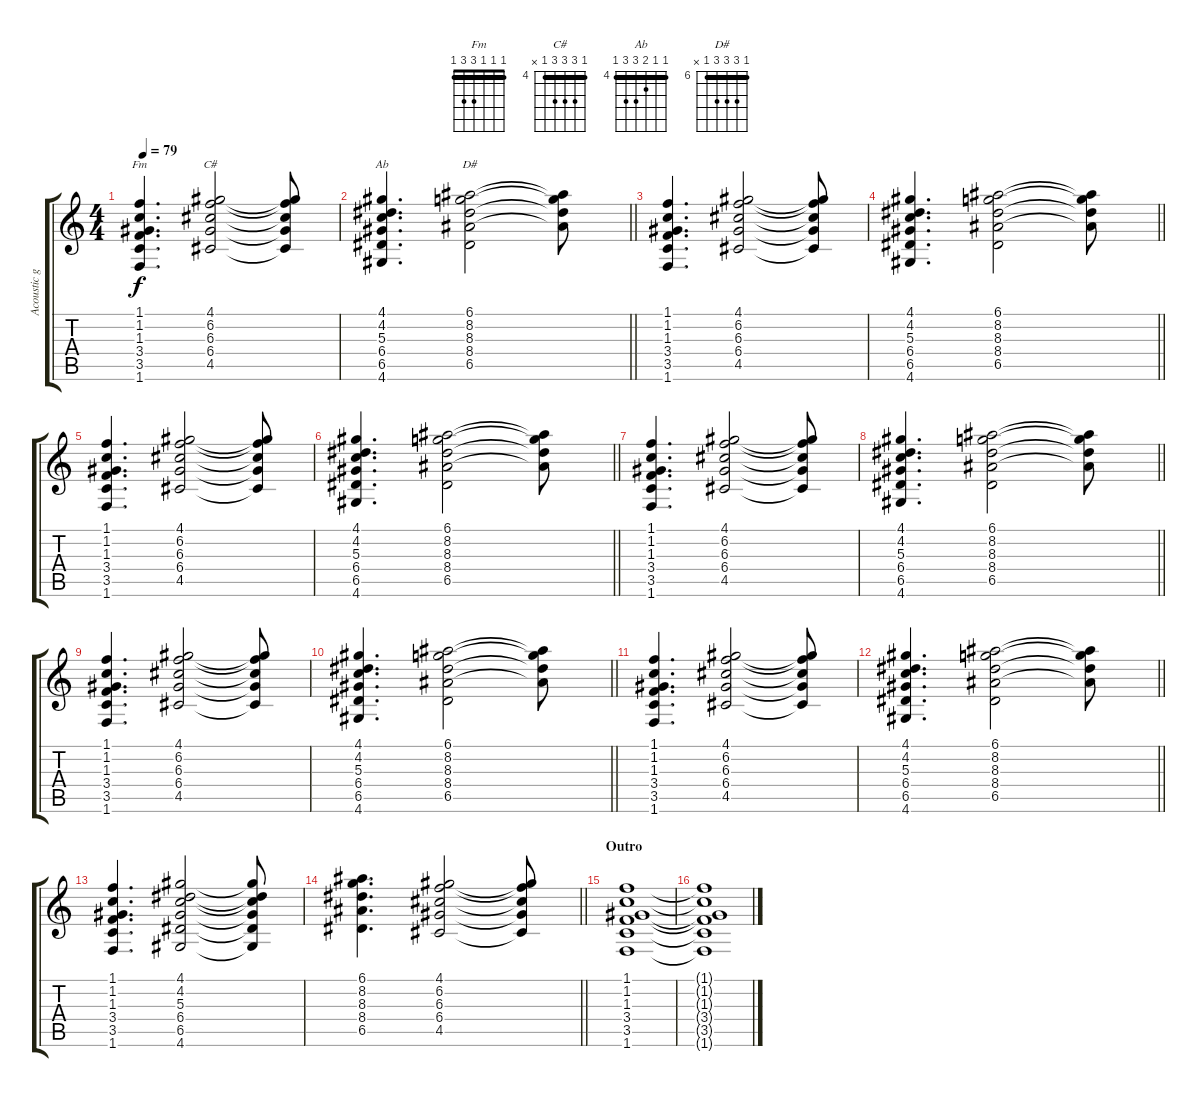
\track ("Acoustic guitar" "Acoustic g") {instrument acousticguitarsteel}
\staff {score tabs}
\tuning (E4 B3 G3 D3 A2 E2) {hide}
\chord ("Fm" 1 1 1 3 3 1) {barre 1}
\chord ("C#" 4 6 6 6 4 x) {firstfret 4 barre 4}
\chord ("Ab" 4 4 5 6 6 4) {firstfret 4 barre 4}
\chord ("D#" 6 8 8 8 6 x) {firstfret 6 barre 6}
\ts (4 4)
\tempo 79
\clef g2
\ks c
(1.1 1.2 1.3 3.4 3.5 1.6).4{d ch "Fm" dy f} (4.1 6.2 6.3 6.4 4.5).2{ch "C#"} (4.1{t} 6.2{t} 6.3{t} 6.4{t} 4.5{t}).8 |
\barLineRight lightlight
(4.1 4.2 5.3 6.4 6.5 4.6).4{d ch "Ab"} (6.1 8.2 8.3 8.4 6.5).2{ch "D#"} (6.1{t} 8.2{t} 8.3{t} 8.4{t}).8 |
(1.1 1.2 1.3 3.4 3.5 1.6).4{d} (4.1 6.2 6.3 6.4 4.5).2 (4.1{t} 6.2{t} 6.3{t} 6.4{t} 4.5{t}).8 |
\barLineRight lightlight
(4.1 4.2 5.3 6.4 6.5 4.6).4{d} (6.1 8.2 8.3 8.4 6.5).2 (6.1{t} 8.2{t} 8.3{t} 8.4{t}).8 |
(1.1 1.2 1.3 3.4 3.5 1.6).4{d} (4.1 6.2 6.3 6.4 4.5).2 (4.1{t} 6.2{t} 6.3{t} 6.4{t} 4.5{t}).8 |
\barLineRight lightlight
(4.1 4.2 5.3 6.4 6.5 4.6).4{d} (6.1 8.2 8.3 8.4 6.5).2 (6.1{t} 8.2{t} 8.3{t} 8.4{t}).8 |
(1.1 1.2 1.3 3.4 3.5 1.6).4{d} (4.1 6.2 6.3 6.4 4.5).2 (4.1{t} 6.2{t} 6.3{t} 6.4{t} 4.5{t}).8 |
\barLineRight lightlight
(4.1 4.2 5.3 6.4 6.5 4.6).4{d} (6.1 8.2 8.3 8.4 6.5).2 (6.1{t} 8.2{t} 8.3{t} 8.4{t}).8 |
(1.1 1.2 1.3 3.4 3.5 1.6).4{d} (4.1 6.2 6.3 6.4 4.5).2 (4.1{t} 6.2{t} 6.3{t} 6.4{t} 4.5{t}).8 |
\barLineRight lightlight
(4.1 4.2 5.3 6.4 6.5 4.6).4{d} (6.1 8.2 8.3 8.4 6.5).2 (6.1{t} 8.2{t} 8.3{t} 8.4{t}).8 |
(1.1 1.2 1.3 3.4 3.5 1.6).4{d} (4.1 6.2 6.3 6.4 4.5).2 (4.1{t} 6.2{t} 6.3{t} 6.4{t} 4.5{t}).8 |
\barLineRight lightlight
(4.1 4.2 5.3 6.4 6.5 4.6).4{d} (6.1 8.2 8.3 8.4 6.5).2 (6.1{t} 8.2{t} 8.3{t} 8.4{t}).8 |
\section ("" "")
(1.1 1.2 1.3 3.4 3.5 1.6).4{d} (4.1 4.2 5.3 6.4 6.5 4.6).2 (4.1{t} 4.2{t} 5.3{t} 6.4{t} 6.5{t} 4.6{t}).8 |
\barLineRight lightlight
(6.1 8.2 8.3 8.4 6.5).4{d} (4.1 6.2 6.3 6.4 4.5).2 (4.1{t} 6.2{t} 6.3{t} 6.4{t} 4.5{t}).8 |
\section ("" "Outro")
(1.1 1.2 1.3 3.4 3.5 1.6).1 |
(1.1{t} 1.2{t} 1.3{t} 3.4{t} 3.5{t} 1.6{t}).1
